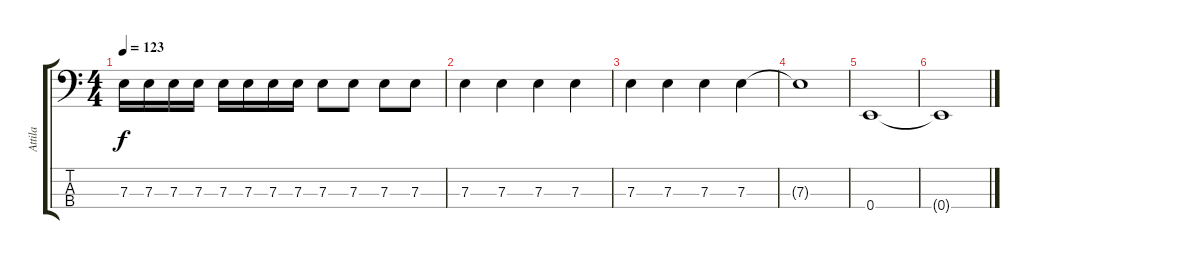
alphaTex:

\track ("Attila" "Attila") {instrument electricbassfinger}
\staff {score tabs}
\tuning (G2 D2 A1 E1) {hide}
\ts (4 4)
\tempo 123
\clef f4
\ks c
7.3.16{dy f} 7.3.16 7.3.16 7.3.16 7.3.16 7.3.16 7.3.16 7.3.16 7.3.8 7.3.8 7.3.8 7.3.8 |
7.3.4 7.3.4 7.3.4 7.3.4 |
7.3.4 7.3.4 7.3.4 7.3.4 |
7.3{t}.1 |
0.4.1 |
0.4{t}.1
